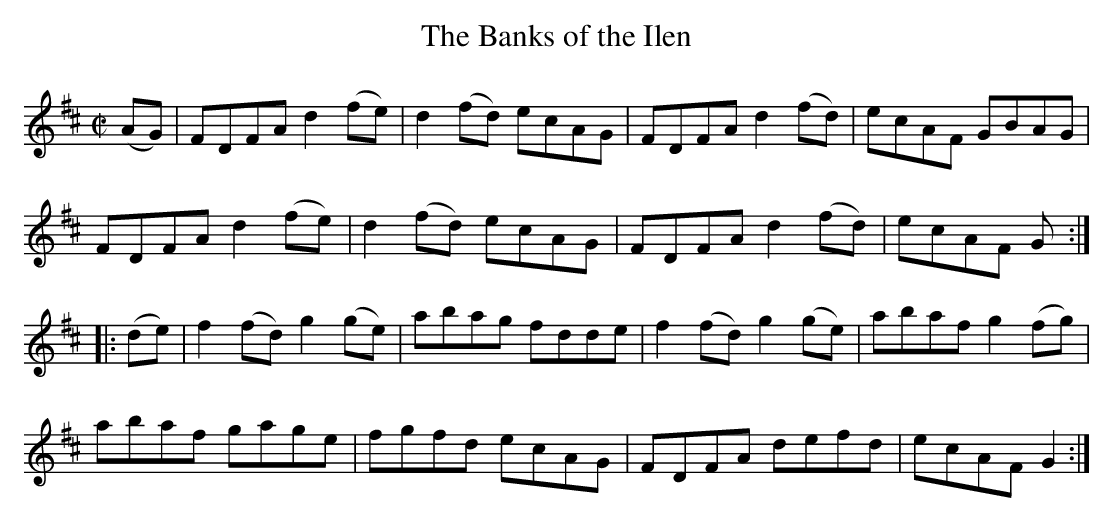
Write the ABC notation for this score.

X:1
T: The Banks of the Ilen
M: C|
L: 1/8
K: D
(AG)|FDFA d2 (fe)|d2 (fd) ecAG|FDFA d2 (fd)|ecAF GBAG|
FDFA d2 (fe)|d2 (fd) ecAG|FDFA d2 (fd)|ecAF G:|
|:(de)|f2 (fd) g2 (ge)|abag fdde|f2 (fd) g2 (ge)| abaf g2 (fg)|
abaf gage| fgfd ecAG|FDFA defd|ecAF G2:|
